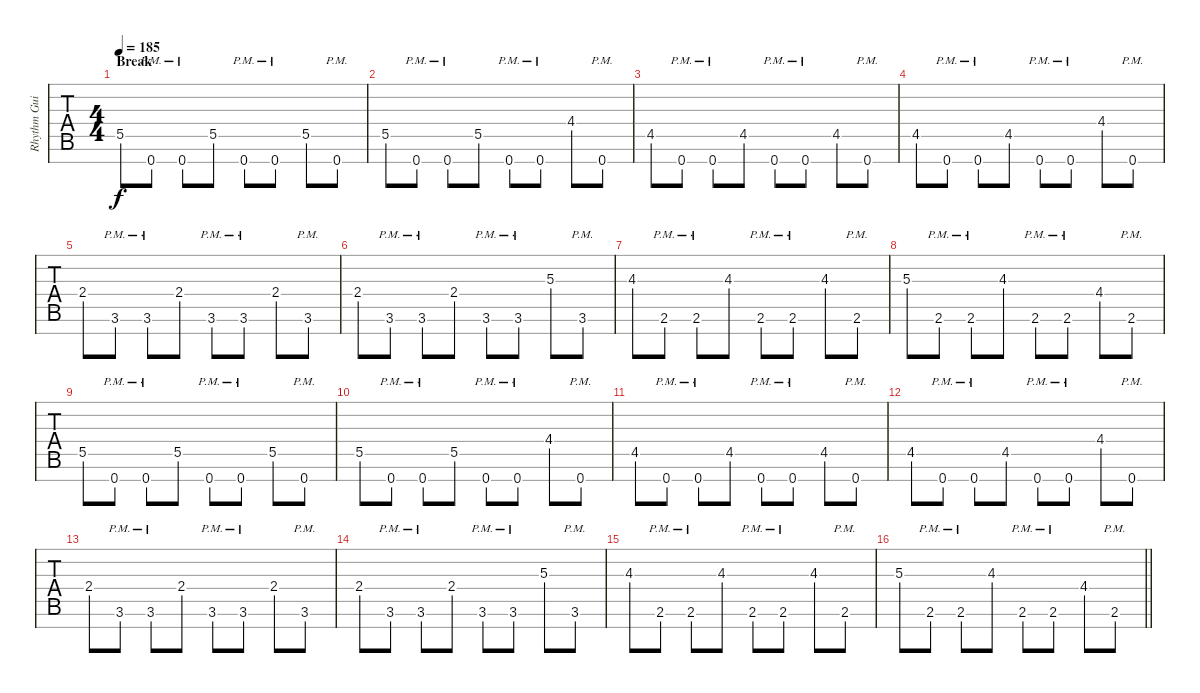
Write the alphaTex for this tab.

\track ("Rhythm Guitar" "Rhythm Gui") {instrument distortionguitar}
\staff {tabs}
\tuning (F4 C4 G3 Eb3 Bb2 F2 C2) {hide}
\ts (4 4)
\section ("" "Break")
\tempo 185
\clef g2
\ks c
5.5.8{dy f} 0.7{pm}.8 0.7{pm}.8 5.5.8 0.7{pm}.8 0.7{pm}.8 5.5.8 0.7{pm}.8 |
5.5.8 0.7{pm}.8 0.7{pm}.8 5.5.8 0.7{pm}.8 0.7{pm}.8 4.4.8 0.7{pm}.8 |
4.5.8 0.7{pm}.8 0.7{pm}.8 4.5.8 0.7{pm}.8 0.7{pm}.8 4.5.8 0.7{pm}.8 |
4.5.8 0.7{pm}.8 0.7{pm}.8 4.5.8 0.7{pm}.8 0.7{pm}.8 4.4.8 0.7{pm}.8 |
2.4.8 3.6{pm}.8 3.6{pm}.8 2.4.8 3.6{pm}.8 3.6{pm}.8 2.4.8 3.6{pm}.8 |
2.4.8 3.6{pm}.8 3.6{pm}.8 2.4.8 3.6{pm}.8 3.6{pm}.8 5.3.8 3.6{pm}.8 |
4.3.8 2.6{pm}.8 2.6{pm}.8 4.3.8 2.6{pm}.8 2.6{pm}.8 4.3.8 2.6{pm}.8 |
5.3.8 2.6{pm}.8 2.6{pm}.8 4.3.8 2.6{pm}.8 2.6{pm}.8 4.4.8 2.6{pm}.8 |
5.5.8 0.7{pm}.8 0.7{pm}.8 5.5.8 0.7{pm}.8 0.7{pm}.8 5.5.8 0.7{pm}.8 |
5.5.8 0.7{pm}.8 0.7{pm}.8 5.5.8 0.7{pm}.8 0.7{pm}.8 4.4.8 0.7{pm}.8 |
4.5.8 0.7{pm}.8 0.7{pm}.8 4.5.8 0.7{pm}.8 0.7{pm}.8 4.5.8 0.7{pm}.8 |
4.5.8 0.7{pm}.8 0.7{pm}.8 4.5.8 0.7{pm}.8 0.7{pm}.8 4.4.8 0.7{pm}.8 |
2.4.8 3.6{pm}.8 3.6{pm}.8 2.4.8 3.6{pm}.8 3.6{pm}.8 2.4.8 3.6{pm}.8 |
2.4.8 3.6{pm}.8 3.6{pm}.8 2.4.8 3.6{pm}.8 3.6{pm}.8 5.3.8 3.6{pm}.8 |
4.3.8 2.6{pm}.8 2.6{pm}.8 4.3.8 2.6{pm}.8 2.6{pm}.8 4.3.8 2.6{pm}.8 |
\barLineRight lightlight
5.3.8 2.6{pm}.8 2.6{pm}.8 4.3.8 2.6{pm}.8 2.6{pm}.8 4.4.8 2.6{pm}.8
